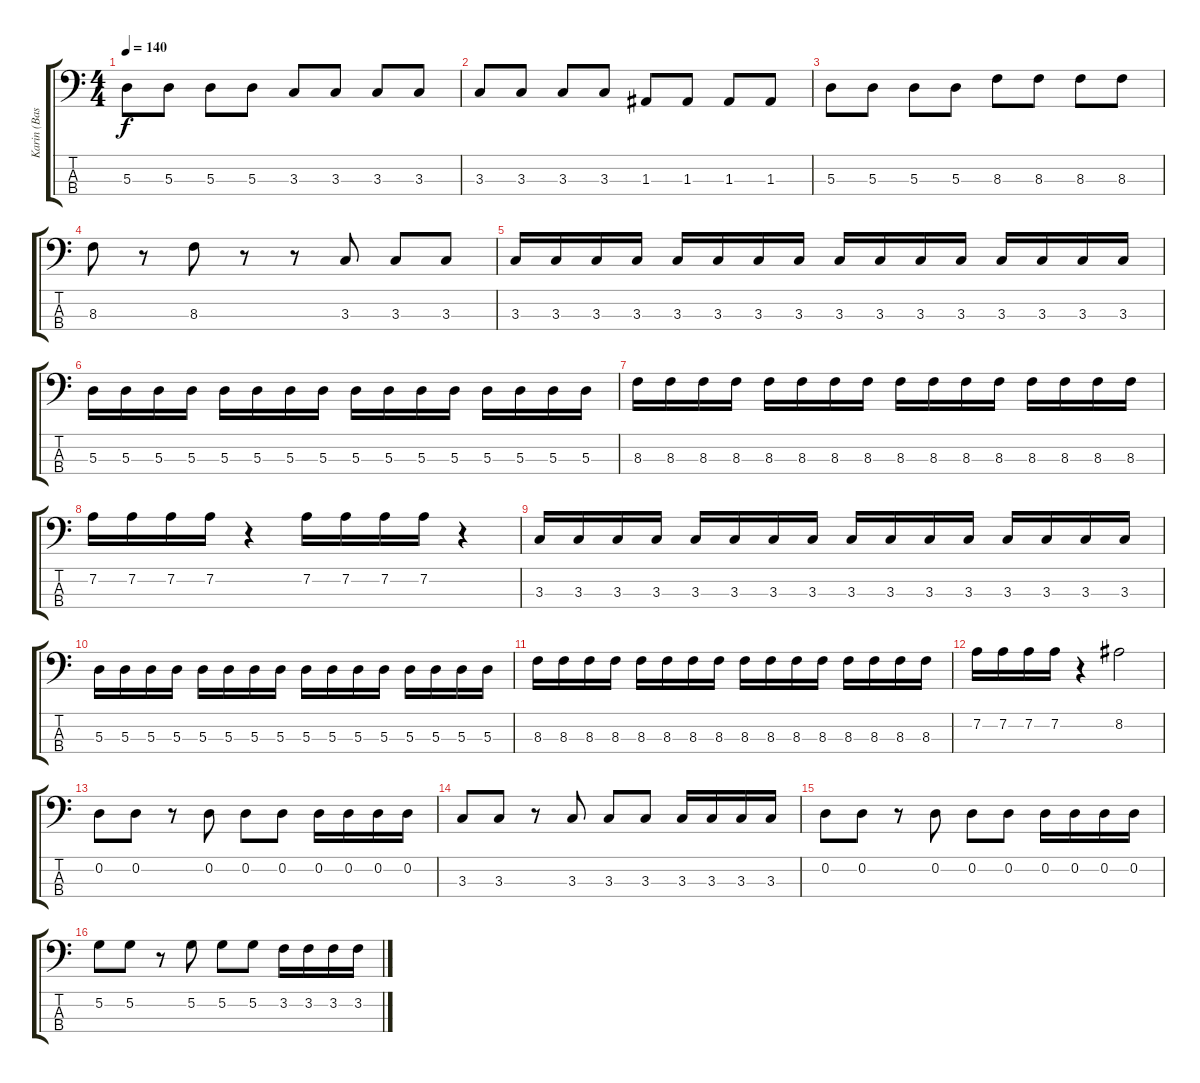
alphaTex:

\track ("Karin (Bass)" "Karin (Bas") {instrument electricbasspick}
\staff {score tabs}
\tuning (G2 D2 A1 E1) {hide}
\ts (4 4)
\tempo 140
\clef f4
\ks c
5.3.8{dy f} 5.3.8 5.3.8 5.3.8 3.3.8 3.3.8 3.3.8 3.3.8 |
3.3.8 3.3.8 3.3.8 3.3.8 1.3.8 1.3.8 1.3.8 1.3.8 |
5.3.8 5.3.8 5.3.8 5.3.8 8.3.8 8.3.8 8.3.8 8.3.8 |
8.3.8 r.8 8.3.8 r.8 r.8 3.3.8 3.3.8 3.3.8 |
3.3.16 3.3.16 3.3.16 3.3.16 3.3.16 3.3.16 3.3.16 3.3.16 3.3.16 3.3.16 3.3.16 3.3.16 3.3.16 3.3.16 3.3.16 3.3.16 |
5.3.16 5.3.16 5.3.16 5.3.16 5.3.16 5.3.16 5.3.16 5.3.16 5.3.16 5.3.16 5.3.16 5.3.16 5.3.16 5.3.16 5.3.16 5.3.16 |
8.3.16 8.3.16 8.3.16 8.3.16 8.3.16 8.3.16 8.3.16 8.3.16 8.3.16 8.3.16 8.3.16 8.3.16 8.3.16 8.3.16 8.3.16 8.3.16 |
7.2.16 7.2.16 7.2.16 7.2.16 r.4 7.2.16 7.2.16 7.2.16 7.2.16 r.4 |
3.3.16 3.3.16 3.3.16 3.3.16 3.3.16 3.3.16 3.3.16 3.3.16 3.3.16 3.3.16 3.3.16 3.3.16 3.3.16 3.3.16 3.3.16 3.3.16 |
5.3.16 5.3.16 5.3.16 5.3.16 5.3.16 5.3.16 5.3.16 5.3.16 5.3.16 5.3.16 5.3.16 5.3.16 5.3.16 5.3.16 5.3.16 5.3.16 |
8.3.16 8.3.16 8.3.16 8.3.16 8.3.16 8.3.16 8.3.16 8.3.16 8.3.16 8.3.16 8.3.16 8.3.16 8.3.16 8.3.16 8.3.16 8.3.16 |
7.2.16 7.2.16 7.2.16 7.2.16 r.4 8.2.2 |
0.2.8 0.2.8 r.8 0.2.8 0.2.8 0.2.8 0.2.16 0.2.16 0.2.16 0.2.16 |
3.3.8 3.3.8 r.8 3.3.8 3.3.8 3.3.8 3.3.16 3.3.16 3.3.16 3.3.16 |
0.2.8 0.2.8 r.8 0.2.8 0.2.8 0.2.8 0.2.16 0.2.16 0.2.16 0.2.16 |
5.2.8 5.2.8 r.8 5.2.8 5.2.8 5.2.8 3.2.16 3.2.16 3.2.16 3.2.16
